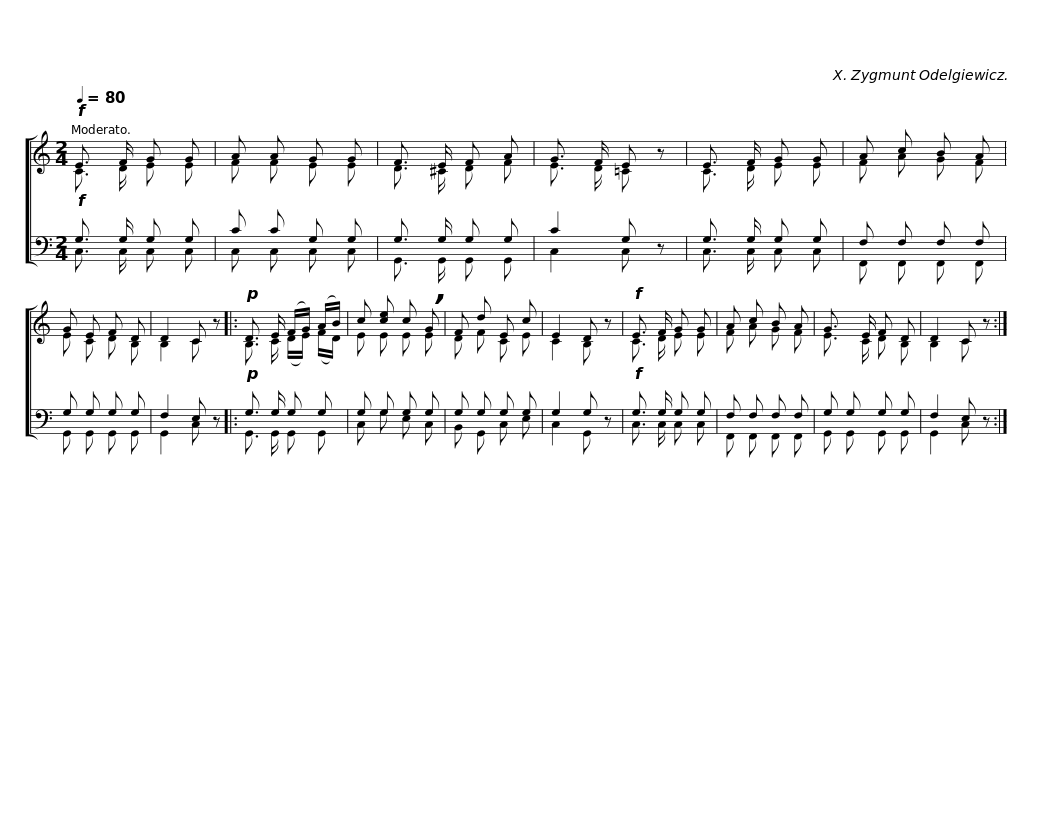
X:1
%%score [ ( 1 2 ) ( 3 4 ) ]
L:1/8
Q:1/4=80
M:2/4
I:linebreak $
K:C
V:1 treble
V:2 treble
V:3 bass
V:4 bass
V:1
!f! E3/2 F/ G G | A A G G | F3/2 E/ F A | G3/2 F/ E z | E3/2 F/ G G |$ %5
 A c B A | G E F D | D2 C z |:!p! D3/2 E/ (F/G/) (A/B/) | c [ce] c !breath!G |$ %10
 F d E c | E2 D z |!f! E3/2 F/ G G | A c B A | G3/2 E/ F D | %15
 D2 C z :| %16
V:2
 C3/2 D/ E E | F F E E | D3/2 ^C/ D F | E3/2 D/ =C z | C3/2 D/ E E |$ %5
 F A G F | E C D B, | B,2 C z |: B,3/2 C/ (D/E/) (F/D/) | E E E E |$ %10
 D F C E | C2 B, z | C3/2 D/ E E | F A G F | E3/2 C/ D B, | %15
 B,2 C z :| %16
V:3
!f! G,3/2 G,/ G, G, | C C G, G, | G,3/2 G,/ G, G, | C2 G, z | G,3/2 G,/ G, G, |$ %5
 F, F, F, F, | G, G, G, G, | F,2 E, z |:!p! G,3/2 G,/ G, G, | G, G, G, G, |$ %10
 G, G, G, G, | G,2 G, z |!f! G,3/2 G,/ G, G, | F, F, F, F, | G, G, G, G, | %15
 F,2 E, z :| %16
V:4
 C,3/2 C,/ C, C, | C, C, C, C, | G,,3/2 G,,/ G,, G,, | C,2 C, z | C,3/2 C,/ C, C, |$ %5
 F,, F,, F,, F,, | G,, G,, G,, G,, | G,,2 C, z |: G,,3/2 G,,/ G,, G,, | C, G, E, C, |$ %10
 B,, G,, C, E, | C,2 G,, z | C,3/2 C,/ C, C, | F,, F,, F,, F,, | G,, G,, G,, G,, | %15
 G,,2 C, z :| %16
